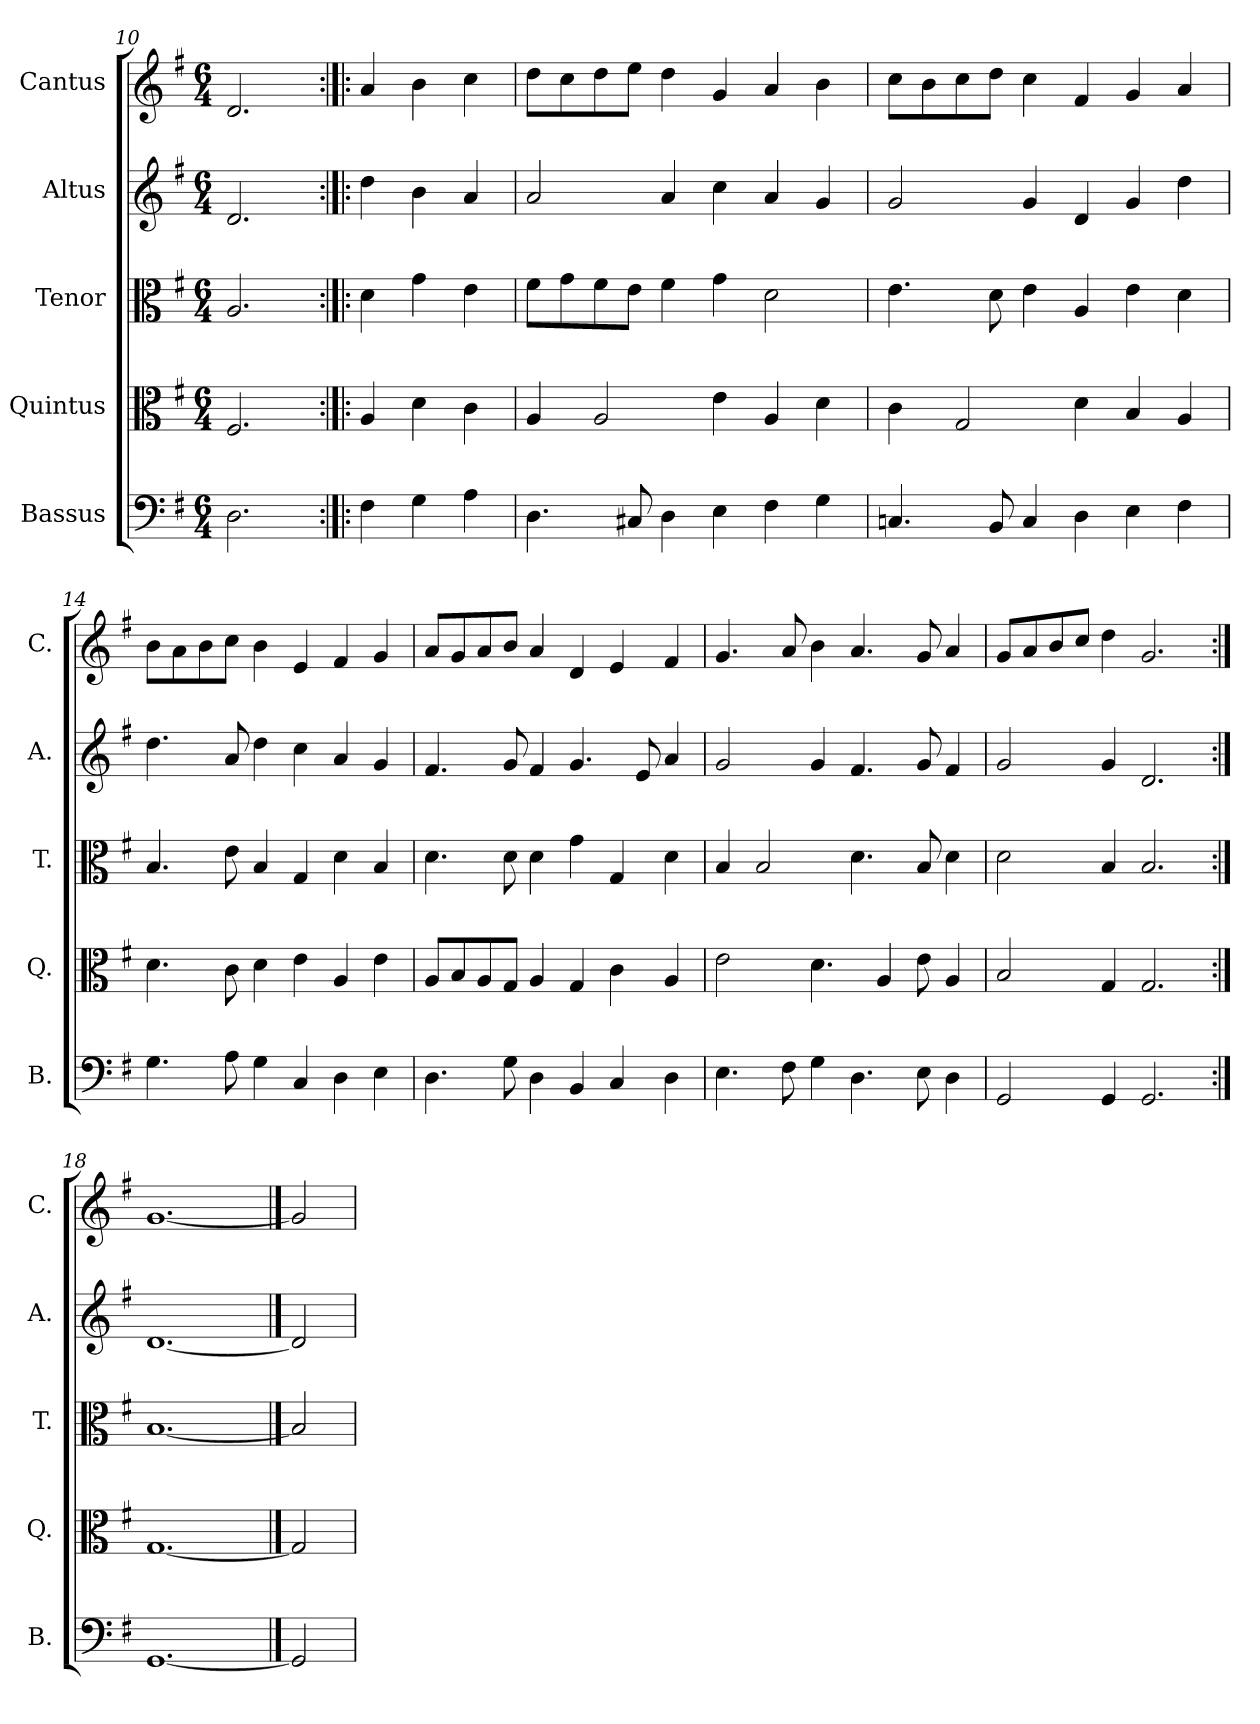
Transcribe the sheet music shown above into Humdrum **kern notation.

**kern	**kern	**kern	**kern	**kern
*part5	*part4	*part3	*part2	*part1
*staff5	*staff4	*staff3	*staff2	*staff1
*I"Bassus	*I"Quintus	*I"Tenor	*I"Altus	*I"Cantus
*I'B.	*I'Q.	*I'T.	*I'A.	*I'C.
*clefF4	*clefC3	*clefC3	*clefG2	*clefG2
*k[f#]	*k[f#]	*k[f#]	*k[f#]	*k[f#]
*G:	*G:	*G:	*G:	*G:
*M6/4	*M6/4	*M6/4	*M6/4	*M6/4
=10	=10	=10	=10	=10
2.D\	2.F#/	2.A/	2.d/	2.d/
=11:|!|:	=11:|!|:	=11:|!|:	=11:|!|:	=11:|!|:
4F#\	4A/	4d\	4dd\	4a/
4G\	4d\	4g\	4b\	4b\
4A\	4c\	4e\	4a/	4cc\
=12	=12	=12	=12	=12
4.D\	4A/	8f#\L	2a/	8dd\L
.	.	8g\	.	8cc\
.	2A/	8f#\	.	8dd\
8C#X/	.	8e\J	.	8ee\J
4D\	.	4f#\	4a/	4dd\
4E\	4e\	4g\	4cc\	4g/
4F#\	4A/	2d\	4a/	4a/
4G\	4d\	.	4g/	4b\
=13	=13	=13	=13	=13
4.Cn/	4c\	4.e\	2g/	8cc\L
.	.	.	.	8b\
.	2G/	.	.	8cc\
8BB/	.	8d\	.	8dd\J
4C/	.	4e\	4g/	4cc\
4D\	4d\	4A/	4d/	4f#/
4E\	4B/	4e\	4g/	4g/
4F#\	4A/	4d\	4dd\	4a/
!!LO:LB:g=z
=14	=14	=14	=14	=14
4.G\	4.d\	4.B/	4.dd\	8b\L
.	.	.	.	8a\
.	.	.	.	8b\
8A\	8c\	8e\	8a/	8cc\J
4G\	4d\	4B/	4dd\	4b\
4C/	4e\	4G/	4cc\	4e/
4D\	4A/	4d\	4a/	4f#/
4E\	4e\	4B/	4g/	4g/
=15	=15	=15	=15	=15
4.D\	8A/L	4.d\	4.f#/	8a/L
.	8B/	.	.	8g/
.	8A/	.	.	8a/
8G\	8G/J	8d\	8g/	8b/J
4D\	4A/	4d\	4f#/	4a/
4BB/	4G/	4g\	4.g/	4d/
4C/	4c\	4G/	.	4e/
.	.	.	8e/	.
4D\	4A/	4d\	4a/	4f#/
=16	=16	=16	=16	=16
4.E\	2e\	4B/	2g/	4.g/
.	.	2B/	.	.
8F#\	.	.	.	8a/
4G\	4.d\	.	4g/	4b\
4.D\	.	4.d\	4.f#/	4.a/
.	4A/	.	.	.
8E\	8e\	8B/	8g/	8g/
4D\	4A/	4d\	4f#/	4a/
=17	=17	=17	=17	=17
2GG/	2B/	2d\	2g/	8g/L
.	.	.	.	8a/
.	.	.	.	8b/
.	.	.	.	8cc/J
4GG/	4G/	4B/	4g/	4dd\
2.GG/	2.G/	2.B/	2.d/	2.g/
=18:|!	=18:|!	=18:|!	=18:|!	=18:|!
[1.GG	[1.G	[1.B	[1.d	[1.g
==19	==19	==19	==19	==19
2GG]	2G]	2B]	2d]	2g]
=	=	=	=	=
*-	*-	*-	*-	*-
